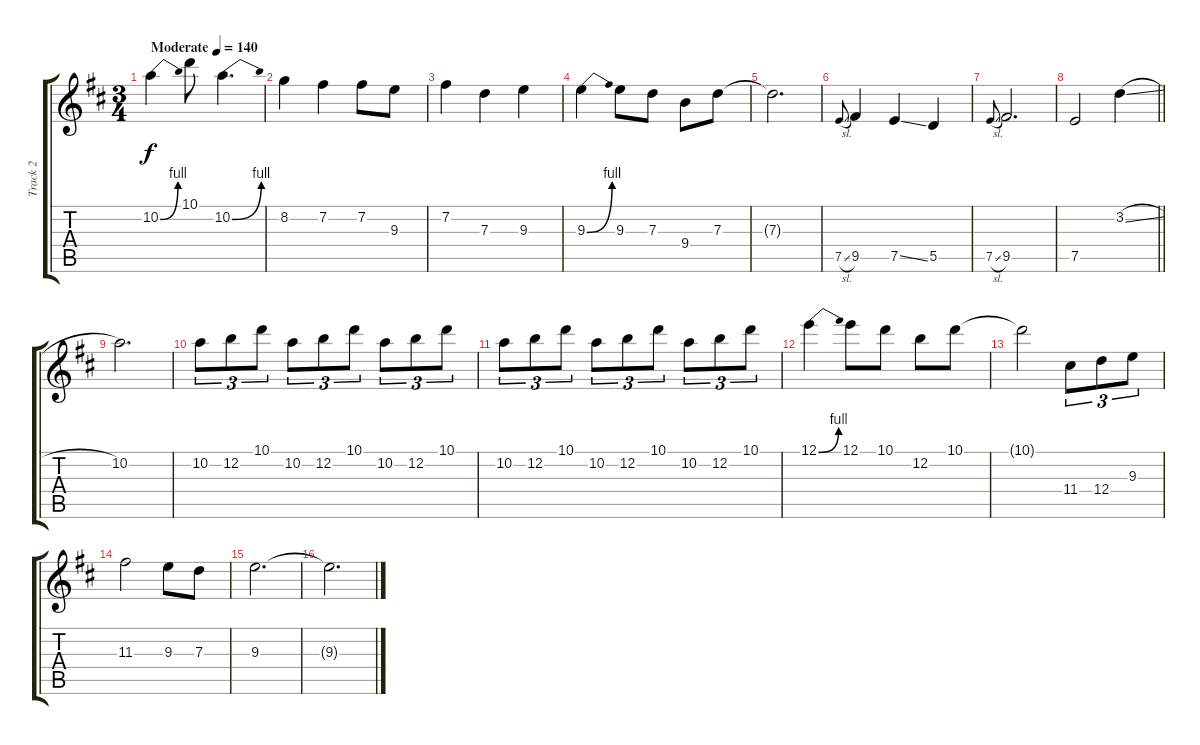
\track ("Track 2" "Track 2") {instrument distortionguitar}
\staff {score tabs}
\tuning (E4 B3 G3 D3 A2 E2) {hide}
\ts (3 4)
\tempo (140 "Moderate")
\clef g2
\ks d
10.2{be (bend 0 0 60 4)}.4{dy f instrument distortionguitar} 10.1.8 10.2{be (bend 0 0 60 4)}.4{d} |
8.2.4 7.2.4 7.2.8 9.3.8 |
7.2.4 7.3.4 9.3.4 |
9.3{be (bend 0 0 60 4)}.4 9.3.8 7.3.8 9.4.8 7.3.8 |
7.3{t}.2{d} |
7.5{sl}.8{gr onbeat} 9.5.4 7.5{ss}.4 5.5.4 |
7.5{sl}.8{gr onbeat} 9.5.2{d} |
\barLineRight lightlight
7.5.2 3.2{sl}.4 |
10.2.2{d} |
10.2.8{tu (3 2)} 12.2.8{tu (3 2)} 10.1.8{tu (3 2)} 10.2.8{tu (3 2)} 12.2.8{tu (3 2)} 10.1.8{tu (3 2)} 10.2.8{tu (3 2)} 12.2.8{tu (3 2)} 10.1.8{tu (3 2)} |
10.2.8{tu (3 2)} 12.2.8{tu (3 2)} 10.1.8{tu (3 2)} 10.2.8{tu (3 2)} 12.2.8{tu (3 2)} 10.1.8{tu (3 2)} 10.2.8{tu (3 2)} 12.2.8{tu (3 2)} 10.1.8{tu (3 2)} |
12.1{be (bend 0 0 60 4)}.4 12.1.8 10.1.8 12.2.8 10.1.8 |
10.1{t}.2 11.4.8{tu (3 2)} 12.4.8{tu (3 2)} 9.3.8{tu (3 2)} |
11.3.2 9.3.8 7.3.8 |
9.3.2{d} |
9.3{t}.2{d}
